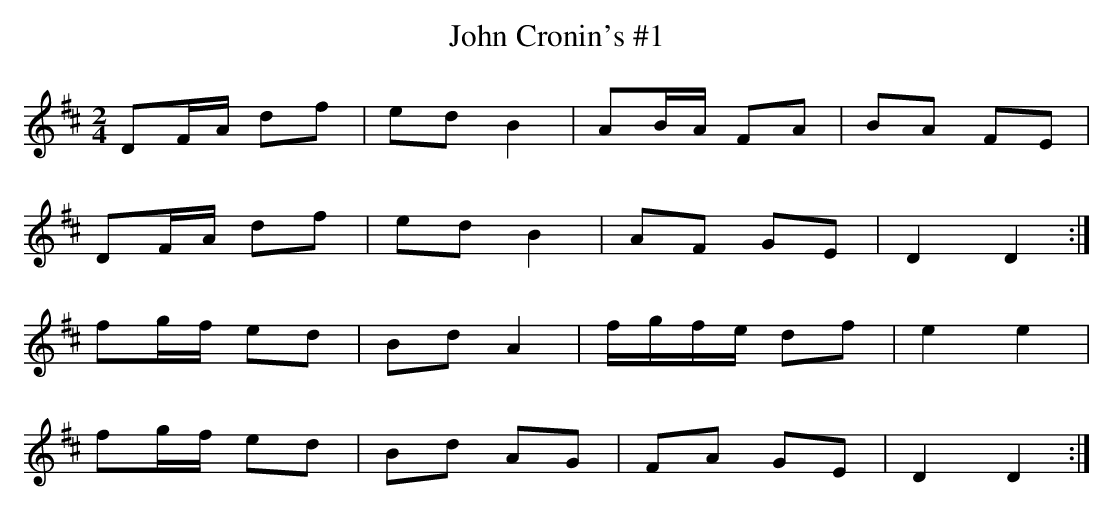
X:1
T: John Cronin's #1
M: 2/4
L: 1/8
K: D
DF/A/ df|ed B2|AB/A/ FA|BA FE|
DF/A/ df|ed B2|AF GE|D2 D2 :|
fg/f/ ed|Bd A2|f/g/f/e/ df|e2 e2|
fg/f/ ed|Bd AG|FA GE|D2 D2 :|
